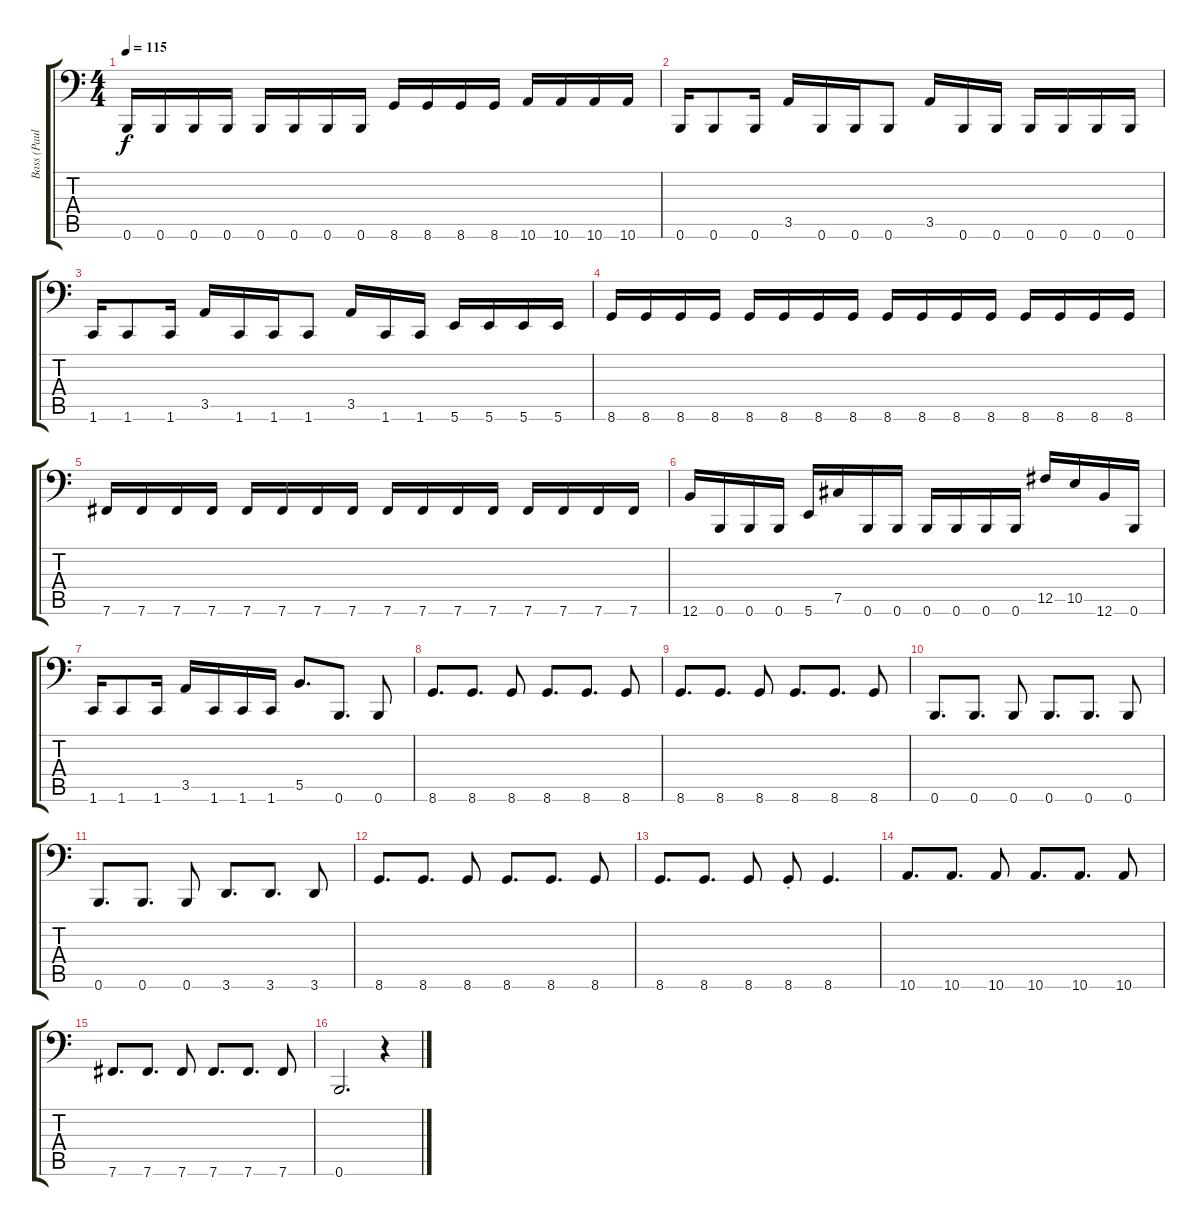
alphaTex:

\track ("Bass (Paul)" "Bass (Paul") {instrument electricbassfinger}
\staff {score tabs}
\tuning (Db3 Ab2 E2 B1 Gb1 B0) {hide}
\ts (4 4)
\tempo 115
\clef f4
\ks c
0.6.16{dy f} 0.6.16 0.6.16 0.6.16 0.6.16 0.6.16 0.6.16 0.6.16 8.6.16 8.6.16 8.6.16 8.6.16 10.6.16 10.6.16 10.6.16 10.6.16 |
0.6.16 0.6.8 0.6.16 3.5.16 0.6.16 0.6.16 0.6.8 3.5.16 0.6.16 0.6.16 0.6.16 0.6.16 0.6.16 0.6.16 |
1.6.16 1.6.8 1.6.16 3.5.16 1.6.16 1.6.16 1.6.8 3.5.16 1.6.16 1.6.16 5.6.16 5.6.16 5.6.16 5.6.16 |
8.6.16 8.6.16 8.6.16 8.6.16 8.6.16 8.6.16 8.6.16 8.6.16 8.6.16 8.6.16 8.6.16 8.6.16 8.6.16 8.6.16 8.6.16 8.6.16 |
7.6.16 7.6.16 7.6.16 7.6.16 7.6.16 7.6.16 7.6.16 7.6.16 7.6.16 7.6.16 7.6.16 7.6.16 7.6.16 7.6.16 7.6.16 7.6.16 |
12.6.16 0.6.16 0.6.16 0.6.16 5.6.16 7.5.16 0.6.16 0.6.16 0.6.16 0.6.16 0.6.16 0.6.16 12.5.16 10.5.16 12.6.16 0.6.16 |
1.6.16 1.6.8 1.6.16 3.5.16 1.6.16 1.6.16 1.6.16 5.5.8{d} 0.6.8{d} 0.6.8 |
8.6.8{d} 8.6.8{d} 8.6.8 8.6.8{d} 8.6.8{d} 8.6.8 |
8.6.8{d} 8.6.8{d} 8.6.8 8.6.8{d} 8.6.8{d} 8.6.8 |
0.6.8{d} 0.6.8{d} 0.6.8 0.6.8{d} 0.6.8{d} 0.6.8 |
0.6.8{d} 0.6.8{d} 0.6.8 3.6.8{d} 3.6.8{d} 3.6.8 |
8.6.8{d} 8.6.8{d} 8.6.8 8.6.8{d} 8.6.8{d} 8.6.8 |
8.6.8{d} 8.6.8{d} 8.6.8 8.6{st}.8 8.6.4{d} |
10.6.8{d} 10.6.8{d} 10.6.8 10.6.8{d} 10.6.8{d} 10.6.8 |
7.6.8{d} 7.6.8{d} 7.6.8 7.6.8{d} 7.6.8{d} 7.6.8 |
0.6.2{d} r.4
